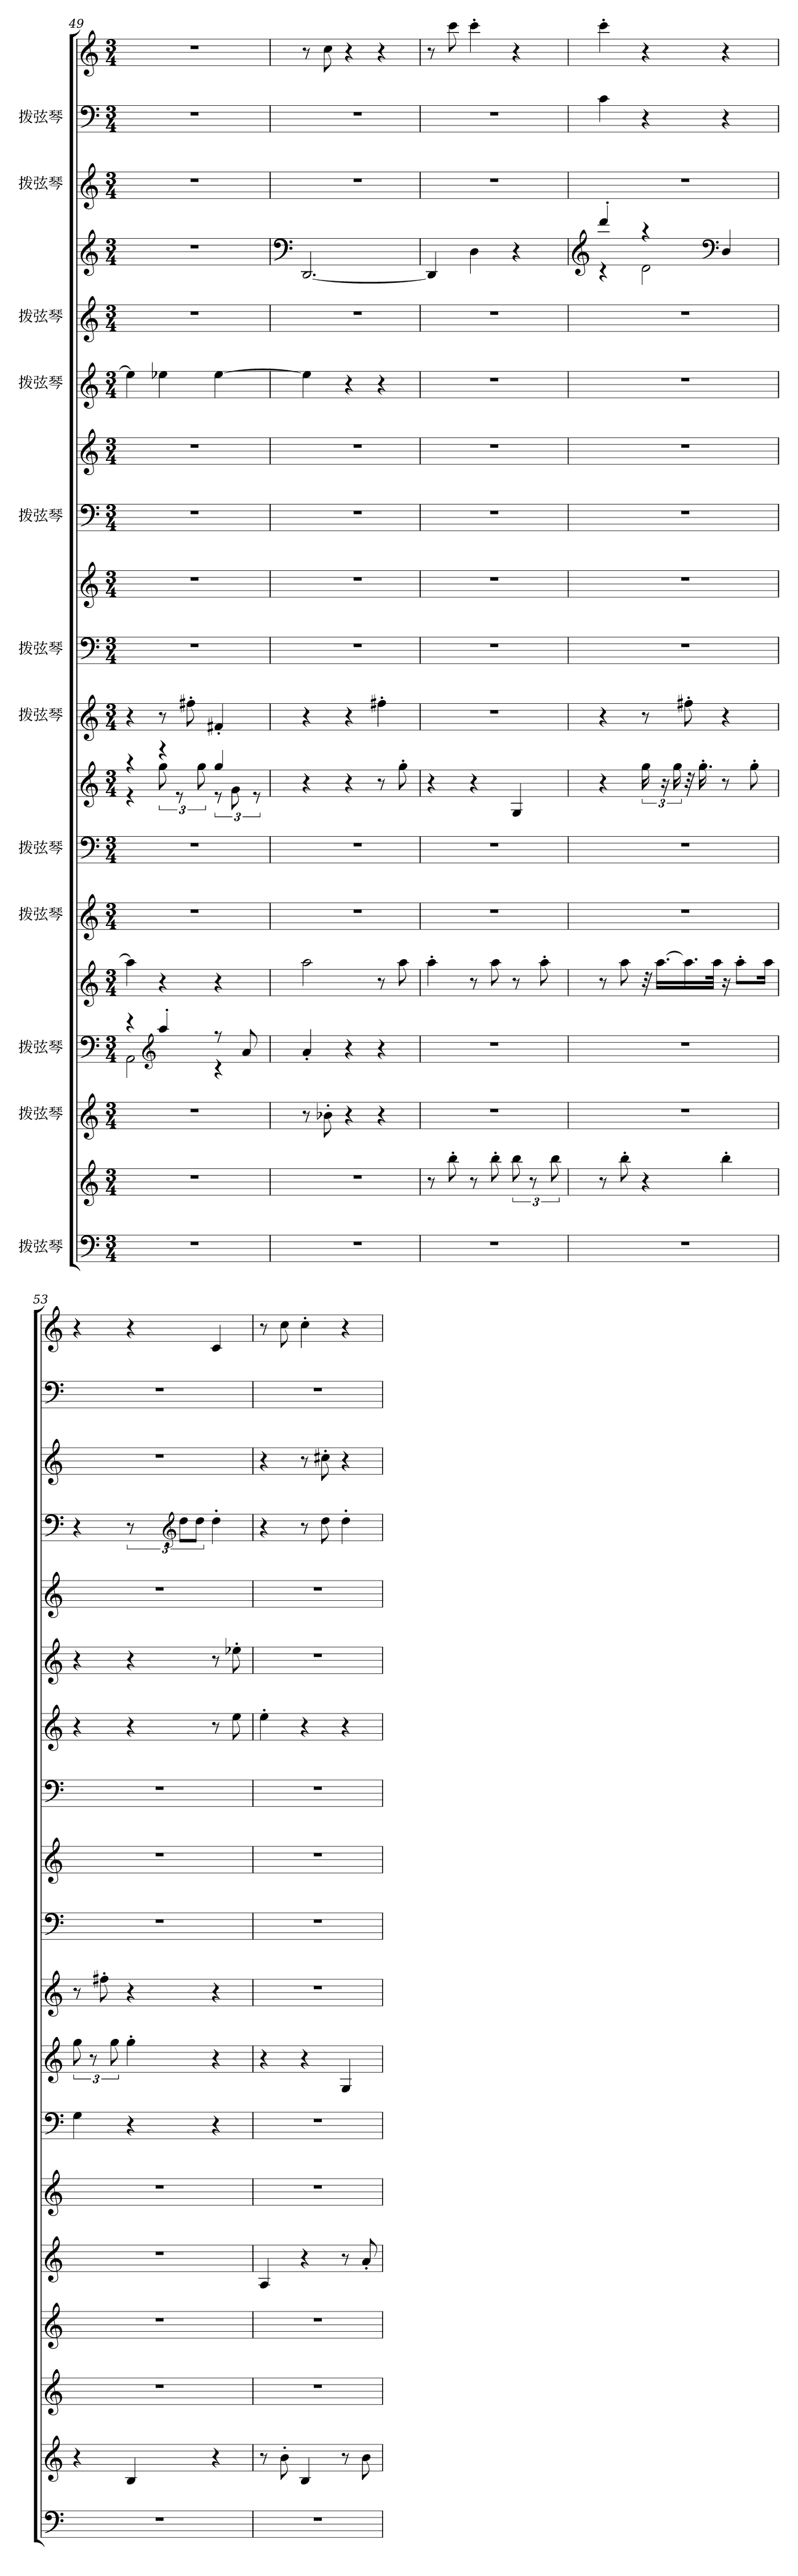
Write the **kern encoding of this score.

**kern	**kern	**kern	**kern	**kern	**kern	**kern	**kern	**kern	**kern	**kern	**kern	**kern	**kern	**kern	**kern	**kern	**kern	**kern
*part12	*part12	*part11	*part10	*part10	*part9	*part8	*part8	*part7	*part6	*part6	*part5	*part5	*part4	*part3	*part3	*part2	*part1	*part1
*staff19	*staff18	*staff17	*staff16	*staff15	*staff14	*staff13	*staff12	*staff11	*staff10	*staff9	*staff8	*staff7	*staff6	*staff5	*staff4	*staff3	*staff2	*staff1
*I"拨弦琴	*	*I"拨弦琴	*I"拨弦琴	*	*I"拨弦琴	*I"拨弦琴	*	*I"拨弦琴	*I"拨弦琴	*	*I"拨弦琴	*	*I"拨弦琴	*I"拨弦琴	*	*I"拨弦琴	*I"拨弦琴	*
*clefF4	*clefG2	*clefG2	*clefF4	*clefG2	*clefG2	*clefF4	*clefG2	*clefG2	*clefF4	*clefG2	*clefF4	*clefG2	*clefG2	*clefG2	*clefG2	*clefG2	*clefF4	*clefG2
*k[]	*k[]	*k[]	*k[]	*k[]	*k[]	*k[]	*k[]	*k[]	*k[]	*k[]	*k[]	*k[]	*k[]	*k[]	*k[]	*k[]	*k[]	*k[]
*M3/4	*M3/4	*M3/4	*M3/4	*M3/4	*M3/4	*M3/4	*M3/4	*M3/4	*M3/4	*M3/4	*M3/4	*M3/4	*M3/4	*M3/4	*M3/4	*M3/4	*M3/4	*M3/4
=49	=49	=49	=49	=49	=49	=49	=49	=49	=49	=49	=49	=49	=49	=49	=49	=49	=49	=49
*	*	*	*^	*	*	*	*^	*	*	*	*	*	*	*	*	*	*	*
2.r	2.r	2.r	4r	2AA\	4aa\]	2.r	2.r	4r	4r	4r	2.r	2.r	2.r	2.r	4ee-\]	2.r	2.r	2.r	2.r	2.r
*	*	*	*clefG2	*	*	*	*	*	*	*	*	*	*	*	*	*	*	*	*	*
.	.	.	4aa'/	.	4r	.	.	4r	12gg\	8r	.	.	.	.	4ee-X\	.	.	.	.	.
.	.	.	.	.	.	.	.	.	12r	.	.	.	.	.	.	.	.	.	.	.
.	.	.	.	.	.	.	.	.	.	8ff#X'\	.	.	.	.	.	.	.	.	.	.
.	.	.	.	.	.	.	.	.	12gg\	.	.	.	.	.	.	.	.	.	.	.
.	.	.	8r	4r	4r	.	.	4gg/	12r	4f#X'/	.	.	.	.	[4ee-\	.	.	.	.	.
.	.	.	.	.	.	.	.	.	12g\	.	.	.	.	.	.	.	.	.	.	.
.	.	.	8a/	.	.	.	.	.	.	.	.	.	.	.	.	.	.	.	.	.
.	.	.	.	.	.	.	.	.	12r	.	.	.	.	.	.	.	.	.	.	.
*	*	*	*v	*v	*	*	*	*v	*v	*	*	*	*	*	*	*	*	*	*	*
!!LO:PB:g=z
=50	=50	=50	=50	=50	=50	=50	=50	=50	=50	=50	=50	=50	=50	=50	=50	=50	=50	=50
*	*	*	*	*	*	*	*	*	*	*	*	*	*	*	*clefF4	*	*	*
2.r	2.r	8r	4a'/	2aa\	2.r	2.r	4r	4r	2.r	2.r	2.r	2.r	4ee-\]	2.r	[2.DD/	2.r	2.r	8r
.	.	8b-X'\	.	.	.	.	.	.	.	.	.	.	.	.	.	.	.	8cc\
.	.	4r	4r	.	.	.	4r	4r	.	.	.	.	4r	.	.	.	.	4r
.	.	4r	4r	8r	.	.	8r	4ff#X'\	.	.	.	.	4r	.	.	.	.	4r
.	.	.	.	8aa\	.	.	8gg'\	.	.	.	.	.	.	.	.	.	.	.
=51	=51	=51	=51	=51	=51	=51	=51	=51	=51	=51	=51	=51	=51	=51	=51	=51	=51	=51
2.r	8r	2.r	2.r	4aa'\	2.r	2.r	4r	2.r	2.r	2.r	2.r	2.r	2.r	2.r	4DD/]	2.r	2.r	8r
.	8bb'\	.	.	.	.	.	.	.	.	.	.	.	.	.	.	.	.	8ccc\
.	8r	.	.	8r	.	.	4r	.	.	.	.	.	.	.	4D\	.	.	4ccc'\
.	8bb'\	.	.	8aa\	.	.	.	.	.	.	.	.	.	.	.	.	.	.
.	12bb\	.	.	8r	.	.	4G/	.	.	.	.	.	.	.	4r	.	.	4r
.	12r	.	.	.	.	.	.	.	.	.	.	.	.	.	.	.	.	.
.	.	.	.	8aa'\	.	.	.	.	.	.	.	.	.	.	.	.	.	.
.	12bb\	.	.	.	.	.	.	.	.	.	.	.	.	.	.	.	.	.
=52	=52	=52	=52	=52	=52	=52	=52	=52	=52	=52	=52	=52	=52	=52	=52	=52	=52	=52
*	*	*	*	*	*	*	*	*	*	*	*	*	*	*	*clefG2	*	*	*
*	*	*	*	*	*	*	*	*	*	*	*	*	*	*	*^	*	*	*
2.r	8r	2.r	2.r	8r	2.r	2.r	4r	4r	2.r	2.r	2.r	2.r	2.r	2.r	4ddd'/	4r	2.r	4c\	4ccc'\
.	8bb'\	.	.	8aa\	.	.	.	.	.	.	.	.	.	.	.	.	.	.	.
.	4r	.	.	32r	.	.	24gg\	8r	.	.	.	.	.	.	4r	2d\	.	4r	4r
.	.	.	.	[16.aa\LL	.	.	.	.	.	.	.	.	.	.	.	.	.	.	.
.	.	.	.	.	.	.	24r	.	.	.	.	.	.	.	.	.	.	.	.
.	.	.	.	.	.	.	24gg\	.	.	.	.	.	.	.	.	.	.	.	.
.	.	.	.	16.aa\]	.	.	32r	8ff#X'\	.	.	.	.	.	.	.	.	.	.	.
.	.	.	.	.	.	.	16.gg'\	.	.	.	.	.	.	.	.	.	.	.	.
.	.	.	.	32aa\JJk	.	.	.	.	.	.	.	.	.	.	.	.	.	.	.
*	*	*	*	*	*	*	*	*	*	*	*	*	*	*	*clefF4	*	*	*	*
.	4bb'\	.	.	16r	.	.	8r	4r	.	.	.	.	.	.	4D/	.	.	4r	4r
.	.	.	.	8aa'\L	.	.	.	.	.	.	.	.	.	.	.	.	.	.	.
.	.	.	.	.	.	.	8gg'\	.	.	.	.	.	.	.	.	.	.	.	.
.	.	.	.	16aa\Jk	.	.	.	.	.	.	.	.	.	.	.	.	.	.	.
*	*	*	*	*	*	*	*	*	*	*	*	*	*	*	*v	*v	*	*	*
=53	=53	=53	=53	=53	=53	=53	=53	=53	=53	=53	=53	=53	=53	=53	=53	=53	=53	=53
2.r	4r	2.r	2.r	2.r	2.r	4G\	12gg\	8r	2.r	2.r	2.r	4r	4r	2.r	4r	2.r	2.r	4r
.	.	.	.	.	.	.	12r	.	.	.	.	.	.	.	.	.	.	.
.	.	.	.	.	.	.	.	8ff#X'\	.	.	.	.	.	.	.	.	.	.
.	.	.	.	.	.	.	12gg\	.	.	.	.	.	.	.	.	.	.	.
.	4B/	.	.	.	.	4r	4gg'\	4r	.	.	.	4r	4r	.	12r	.	.	4r
*	*	*	*	*	*	*	*	*	*	*	*	*	*	*	*clefG2	*	*	*
.	.	.	.	.	.	.	.	.	.	.	.	.	.	.	12dd\L	.	.	.
.	.	.	.	.	.	.	.	.	.	.	.	.	.	.	12dd\J	.	.	.
.	4r	.	.	.	.	4r	4r	4r	.	.	.	8r	8r	.	4dd'\	.	.	4c/
.	.	.	.	.	.	.	.	.	.	.	.	8ee\	8ee-X'\	.	.	.	.	.
!!LO:PB:g=z
=54	=54	=54	=54	=54	=54	=54	=54	=54	=54	=54	=54	=54	=54	=54	=54	=54	=54	=54
2.r	8r	2.r	2.r	4A/	2.r	2.r	4r	2.r	2.r	2.r	2.r	4ee'\	2.r	2.r	4r	4r	2.r	8r
.	8b'\	.	.	.	.	.	.	.	.	.	.	.	.	.	.	.	.	8cc\
.	4B/	.	.	4r	.	.	4r	.	.	.	.	4r	.	.	8r	8r	.	4cc'\
.	.	.	.	.	.	.	.	.	.	.	.	.	.	.	8dd\	8cc#X'\	.	.
.	8r	.	.	8r	.	.	4G/	.	.	.	.	4r	.	.	4dd'\	4r	.	4r
.	8b\	.	.	8a'/	.	.	.	.	.	.	.	.	.	.	.	.	.	.
=	=	=	=	=	=	=	=	=	=	=	=	=	=	=	=	=	=	=
*-	*-	*-	*-	*-	*-	*-	*-	*-	*-	*-	*-	*-	*-	*-	*-	*-	*-	*-
